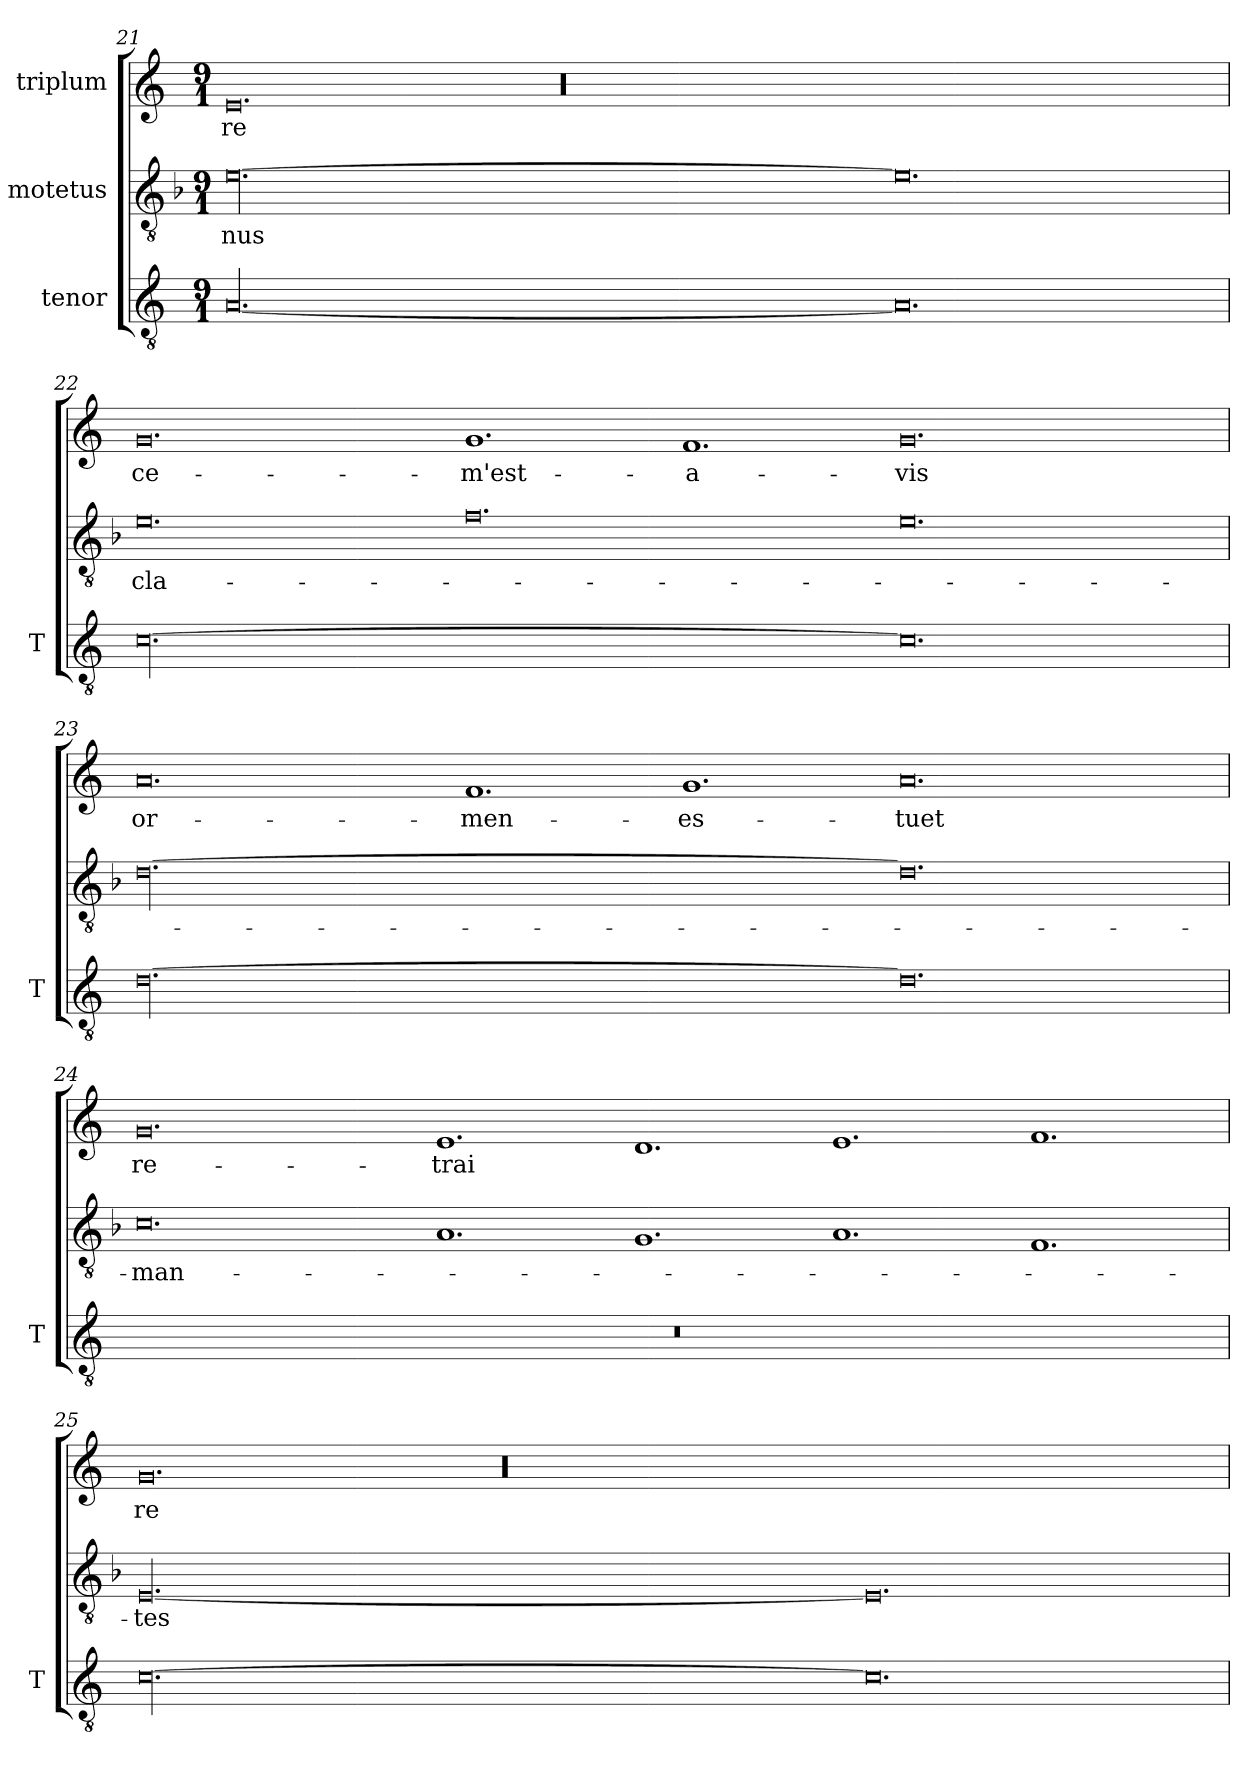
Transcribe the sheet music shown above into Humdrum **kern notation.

**kern	**kern	**text	**kern	**text
*part3	*part2	*part2	*part1	*part1
*staff3	*staff2	*staff2	*staff1	*staff1
*I"tenor	*I"motetus	*	*I"triplum	*
*I'T	*	*	*	*
*clefGv2	*clefGv2	*	*clefG2	*
*k[]	*k[b-]	*	*k[]	*
*C:	*F:	*	*C:	*
*M9/1	*M9/1	*	*M9/1	*
=21	=21	=21	=21	=21
[00.A/	[00.e\	-nus	0.e/	-re
.	.	.	00.r	.
0.A/]	0.e\]	.	.	.
!!LO:LB:g=z
=22	=22	=22	=22	=22
[00.c\	0.e\	cla-	0.g/	ce-
.	0.f\	.	1.g/	m'est-
.	.	.	1.f/	a-
0.c\]	0.e\	.	0.g/	-vis
=23	=23	=23	=23	=23
[00.d\	[00.d\	.	0.a/	or-
.	.	.	1.f/	men-
.	.	.	1.g/	es-
0.d\]	0.d\]	.	0.a/	-tuet
=24	=24	=24	=24	=24
1%9r	0.c\	-man-	0.g/	re-
.	1.A/	.	1.e/	-trai
.	1.G/	.	1.d/	.
.	1.A/	.	1.e/	.
.	1.F/	.	1.f/	.
=25	=25	=25	=25	=25
[00.c\	[00.E/	-tes	0.g/	re-
.	.	.	00.r	.
0.c\]	0.E/]	.	.	.
=	=	=	=	=
*-	*-	*-	*-	*-
